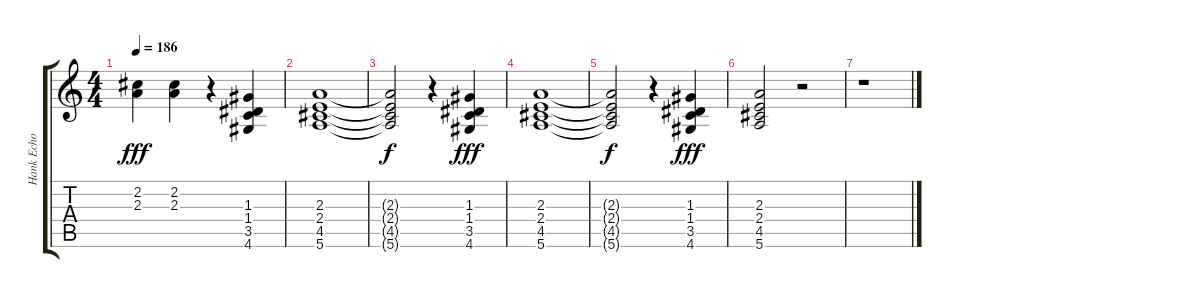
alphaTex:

\track ("Hank Echo" "Hank Echo") {instrument overdrivenguitar}
\staff {score tabs}
\tuning (E4 B3 G3 D3 A2 E2) {hide}
\ts (4 4)
\tempo 186
\clef g2
\ks c
(2.2 2.3).4{dy fff} (2.2 2.3).4 r.4 (1.3 1.4 3.5 4.6).4 |
(2.3 2.4 4.5 5.6).1 |
(2.3{t} 2.4{t} 4.5{t} 5.6{t}).2{dy f} r.4 (1.3 1.4 3.5 4.6).4{dy fff} |
(2.3 2.4 4.5 5.6).1 |
(2.3{t} 2.4{t} 4.5{t} 5.6{t}).2{dy f} r.4 (1.3 1.4 3.5 4.6).4{dy fff} |
(2.3 2.4 4.5 5.6).2 r.2 |
r.1
